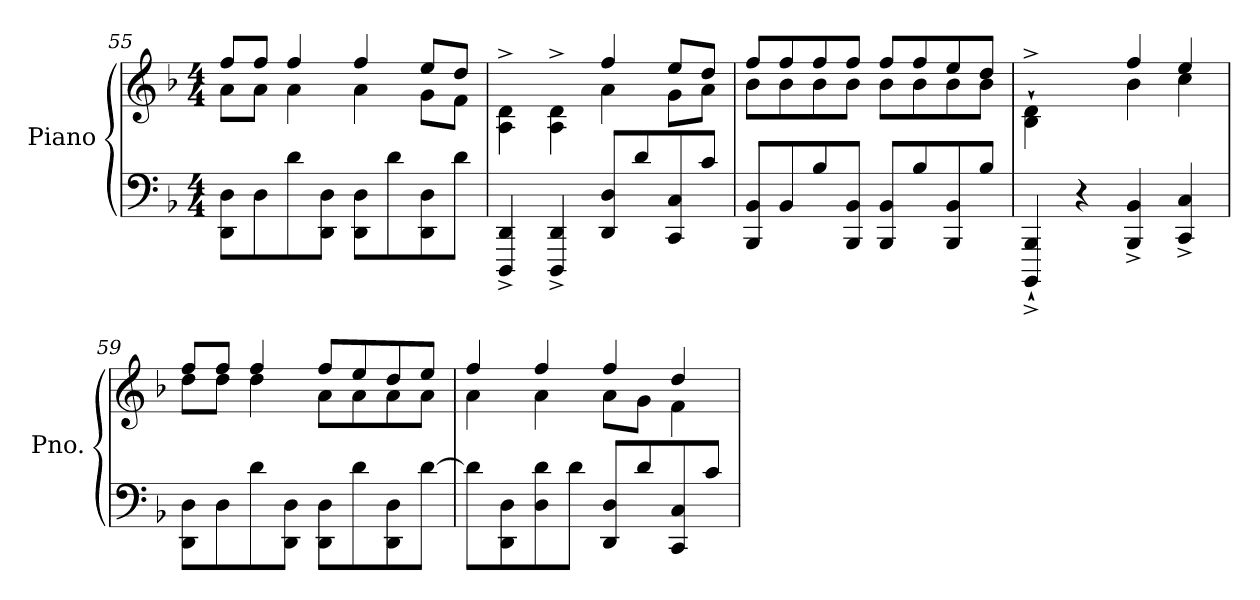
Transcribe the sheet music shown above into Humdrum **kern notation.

**kern	**kern
*part1	*part1
*staff2	*staff1
*I"Piano	*
*I'Pno.	*
*clefF4	*clefG2
*k[b-]	*k[b-]
*M4/4	*M4/4
=55	=55
*	*^
8DD\ 8D\L	8ff/L	8a\L
8D\	8ff/J	8a\J
8d\	4ff/	4a\
8DD\ 8D\J	.	.
8DD\ 8D\L	4ff/	4a\
8d\	.	.
8DD\ 8D\	8ee/L	8g\L
8d\J	8dd/J	8f\J
=56	=56	=56
4DDD/^ 4DD/^	2ryy	4A\^ 4d\^
4DDD/^ 4DD/^	.	4A\^ 4d\^
8DD/ 8D/L	4ff/	4a\
8d/	.	.
8CC/ 8C/	8ee/L	8g\L
8c/J	8dd/J	8a\J
=57	=57	=57
8BBB-/ 8BB-/L	8ff/L	8b-\L
8BB-/	8ff/	8b-\
8B-/	8ff/	8b-\
8BBB-/ 8BB-/J	8ff/J	8b-\J
8BBB-/ 8BB-/L	8ff/L	8b-\L
8B-/	8ff/	8b-\
8BBB-/ 8BB-/	8ee/	8b-\
8B-/J	8dd/J	8b-\J
=58	=58	=58
4BBBB-/^` 4BBB-/^`	2ryy	4B-\^` 4d\^`
4r	.	4ryy
4BBB-/^ 4BB-/^	4ff/	4b-\
4CC/^ 4C/^	4ee/	4cc\
!!LO:PB:g=z	!!
=59	=59	=59
8DD\ 8D\L	8ff/L	8dd\L
8D\	8ff/J	8dd\J
8d\	4ff/	4dd\
8DD\ 8D\J	.	.
8DD\ 8D\L	8ff/L	8a\L
8d\	8ee/	8a\
8DD\ 8D\	8dd/	8a\
[8d\J	8ee/J	8a\J
=60	=60	=60
8d\L]	4ff/	4a\
8DD\ 8D\	.	.
8D\ 8d\	4ff/	4a\
8d\J	.	.
8DD/ 8D/L	4ff/	8a\L
8d/	.	8g\J
8CC/ 8C/	4dd/	4f\
8c/J	.	.
*	*v	*v
=	=
*-	*-
